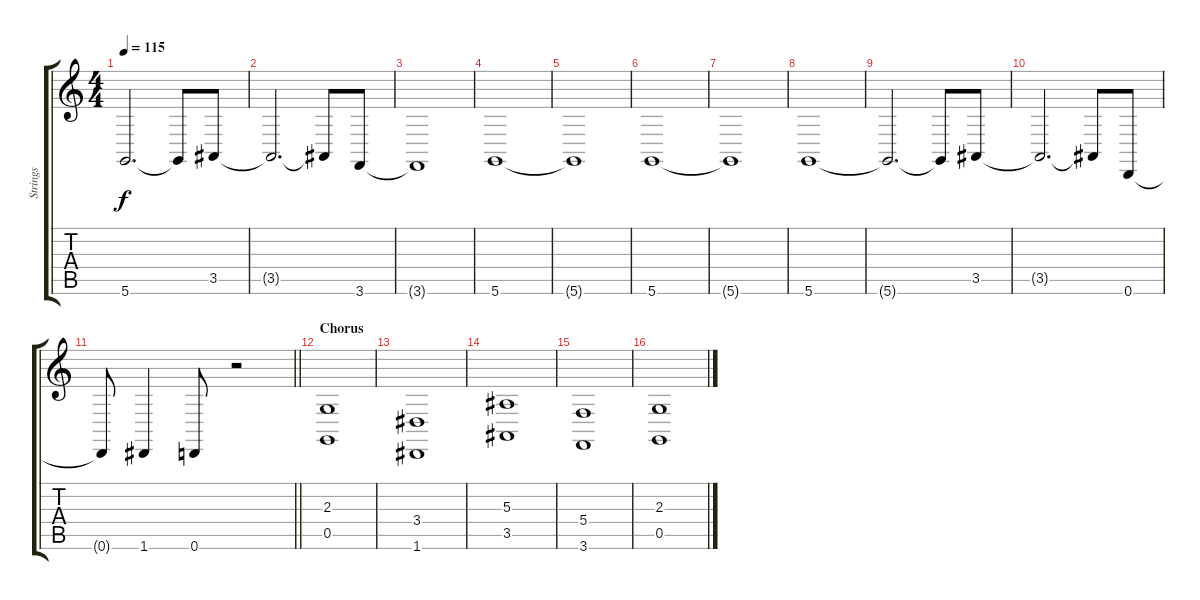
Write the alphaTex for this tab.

\track ("Strings" "Strings") {instrument stringensemble1}
\staff {score tabs}
\tuning (D4 A3 F3 C3 G2 D2) {hide}
\ts (4 4)
\tempo 115
\clef g2
\ks c
5.6{t}.2{d dy f} 5.6{t}.8 3.5.8 |
3.5{t}.2{d} 3.5{t}.8 3.6.8 |
3.6{t}.1 |
5.6.1 |
5.6{t}.1 |
5.6.1 |
5.6{t}.1 |
5.6.1 |
5.6{t}.2{d} 5.6{t}.8 3.5.8 |
3.5{t}.2{d} 3.5{t}.8 0.6.8 |
\barLineRight lightlight
0.6{t}.8 1.6.4 0.6.8 r.2 |
\section ("" "Chorus")
(2.3 0.5).1{volume 12} |
(3.4 1.6).1 |
(5.3 3.5).1 |
(5.4 3.6).1 |
(2.3 0.5).1
